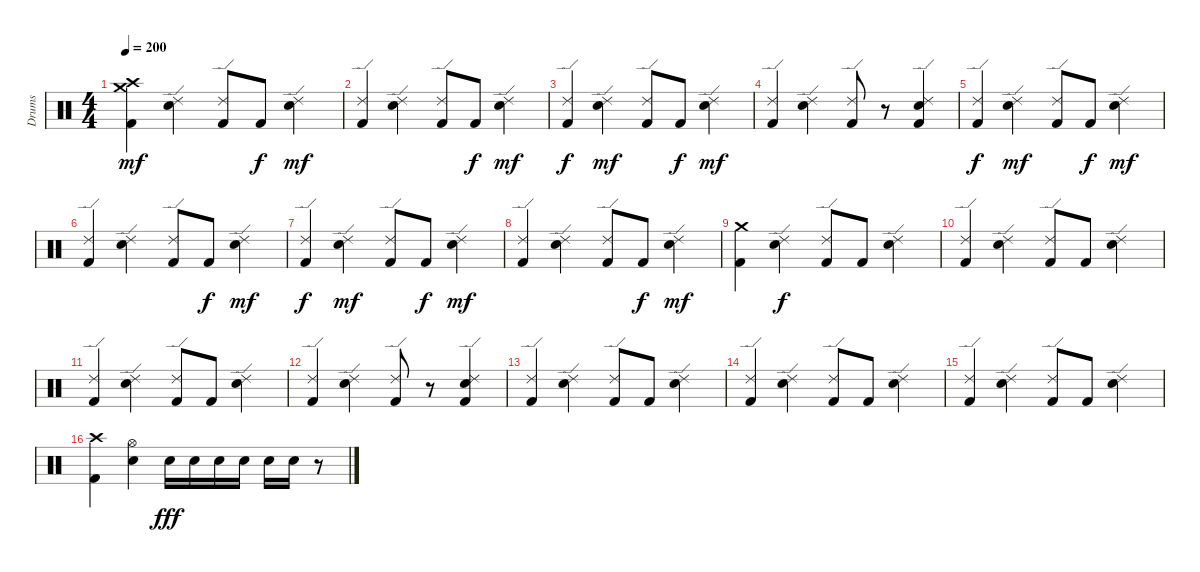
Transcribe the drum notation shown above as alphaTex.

\track ("Drums" "Drums") {instrument percussion}
\staff {score}
\articulation defaults
\ts (4 4)
\tempo 200
\clef neutral
\ks c
("Crash high (hit)" "Crash medium (hit)" "Kick (hit) 2").4{dy mf} ("Ride (edge) 2" "Snare (hit) 2").4 ("Ride (edge) 2" "Kick (hit) 2").8 "Kick (hit) 2".8{dy f} ("Ride (edge) 2" "Snare (hit) 2").4{dy mf} |
("Ride (edge) 2" "Kick (hit) 2").4 ("Ride (edge) 2" "Snare (hit) 2").4 ("Ride (edge) 2" "Kick (hit) 2").8 "Kick (hit) 2".8{dy f} ("Ride (edge) 2" "Snare (hit) 2").4{dy mf} |
("Ride (edge) 2" "Kick (hit) 2").4{dy f} ("Ride (edge) 2" "Snare (hit) 2").4{dy mf} ("Ride (edge) 2" "Kick (hit) 2").8 "Kick (hit) 2".8{dy f} ("Ride (edge) 2" "Snare (hit) 2").4{dy mf} |
("Ride (edge) 2" "Kick (hit) 2").4 ("Ride (edge) 2" "Snare (hit) 2").4 ("Ride (edge) 2" "Kick (hit) 2").8 r.8 ("Ride (edge) 2" "Snare (hit) 2" "Kick (hit) 2").4 |
("Ride (edge) 2" "Kick (hit) 2").4{dy f} ("Ride (edge) 2" "Snare (hit) 2").4{dy mf} ("Ride (edge) 2" "Kick (hit) 2").8 "Kick (hit) 2".8{dy f} ("Ride (edge) 2" "Snare (hit) 2").4{dy mf} |
("Ride (edge) 2" "Kick (hit) 2").4 ("Ride (edge) 2" "Snare (hit) 2").4 ("Ride (edge) 2" "Kick (hit) 2").8 "Kick (hit) 2".8{dy f} ("Ride (edge) 2" "Snare (hit) 2").4{dy mf} |
("Ride (edge) 2" "Kick (hit) 2").4{dy f} ("Ride (edge) 2" "Snare (hit) 2").4{dy mf} ("Ride (edge) 2" "Kick (hit) 2").8 "Kick (hit) 2".8{dy f} ("Ride (edge) 2" "Snare (hit) 2").4{dy mf} |
("Ride (edge) 2" "Kick (hit) 2").4 ("Ride (edge) 2" "Snare (hit) 2").4 ("Ride (edge) 2" "Kick (hit) 2").8 "Kick (hit) 2".8{dy f} ("Ride (edge) 2" "Snare (hit) 2").4{dy mf} |
("Crash medium (hit)" "Kick (hit) 2").4 ("Ride (edge) 2" "Snare (hit) 2").4{dy f} ("Ride (edge) 2" "Kick (hit) 2").8 "Kick (hit) 2".8 ("Ride (edge) 2" "Snare (hit) 2").4 |
("Ride (edge) 2" "Kick (hit) 2").4 ("Ride (edge) 2" "Snare (hit) 2").4 ("Ride (edge) 2" "Kick (hit) 2").8 "Kick (hit) 2".8 ("Ride (edge) 2" "Snare (hit) 2").4 |
("Ride (edge) 2" "Kick (hit) 2").4 ("Ride (edge) 2" "Snare (hit) 2").4 ("Ride (edge) 2" "Kick (hit) 2").8 "Kick (hit) 2".8 ("Ride (edge) 2" "Snare (hit) 2").4 |
("Ride (edge) 2" "Kick (hit) 2").4 ("Ride (edge) 2" "Snare (hit) 2").4 ("Ride (edge) 2" "Kick (hit) 2").8 r.8 ("Ride (edge) 2" "Snare (hit) 2" "Kick (hit) 2").4 |
("Ride (edge) 2" "Kick (hit) 2").4 ("Ride (edge) 2" "Snare (hit) 2").4 ("Ride (edge) 2" "Kick (hit) 2").8 "Kick (hit) 2".8 ("Ride (edge) 2" "Snare (hit) 2").4 |
("Ride (edge) 2" "Kick (hit) 2").4 ("Ride (edge) 2" "Snare (hit) 2").4 ("Ride (edge) 2" "Kick (hit) 2").8 "Kick (hit) 2".8 ("Ride (edge) 2" "Snare (hit) 2").4 |
("Ride (edge) 2" "Kick (hit) 2").4 ("Ride (edge) 2" "Snare (hit) 2").4 ("Ride (edge) 2" "Kick (hit) 2").8 "Kick (hit) 2".8 ("Ride (edge) 2" "Snare (hit) 2").4 |
("Crash high (hit)" "Kick (hit) 2").4 ("Hi-Hat (open)" "Snare (hit) 2").4 "Snare (hit) 2".16{dy fff} "Snare (hit) 2".16 "Snare (hit) 2".16 "Snare (hit) 2".16 "Snare (hit) 2".16 "Snare (hit) 2".16 r.8
